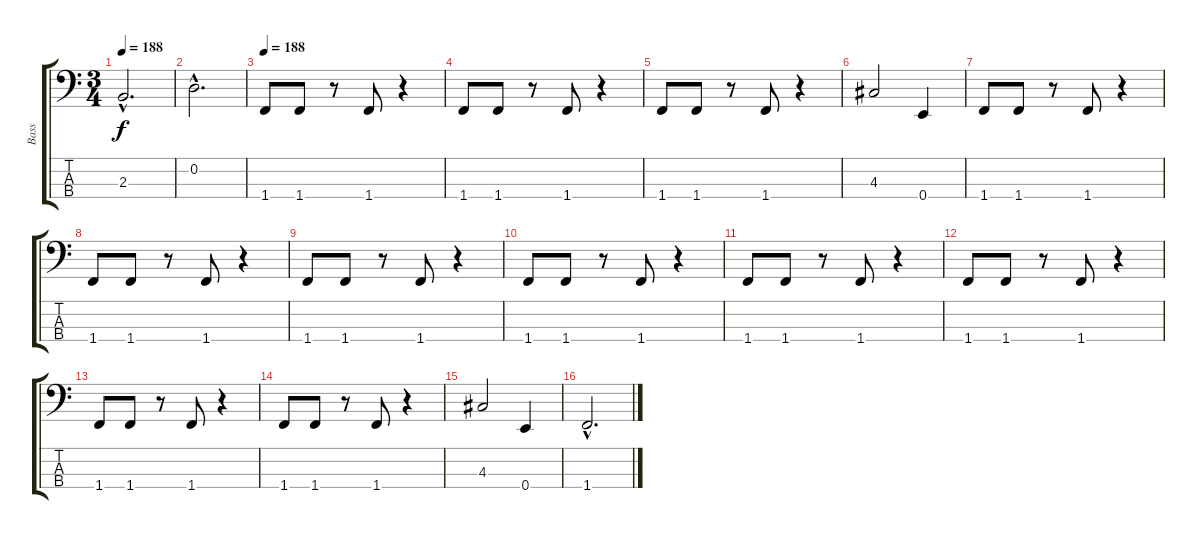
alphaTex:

\track ("Bass" "Bass") {instrument electricbassfinger}
\staff {score tabs}
\tuning (G2 D2 A1 E1) {hide}
\ts (3 4)
\tempo 188
\clef f4
\ks c
2.3{hac}.2{d dy f} |
0.2{hac}.2{d} |
\tempo 188
1.4.8 1.4.8 r.8 1.4.8 r.4 |
1.4.8 1.4.8 r.8 1.4.8 r.4 |
1.4.8 1.4.8 r.8 1.4.8 r.4 |
4.3.2 0.4.4 |
1.4.8 1.4.8 r.8 1.4.8 r.4 |
1.4.8 1.4.8 r.8 1.4.8 r.4 |
1.4.8 1.4.8 r.8 1.4.8 r.4 |
1.4.8 1.4.8 r.8 1.4.8 r.4 |
1.4.8 1.4.8 r.8 1.4.8 r.4 |
1.4.8 1.4.8 r.8 1.4.8 r.4 |
1.4.8 1.4.8 r.8 1.4.8 r.4 |
1.4.8 1.4.8 r.8 1.4.8 r.4 |
4.3.2 0.4.4 |
1.4{hac}.2{d}
